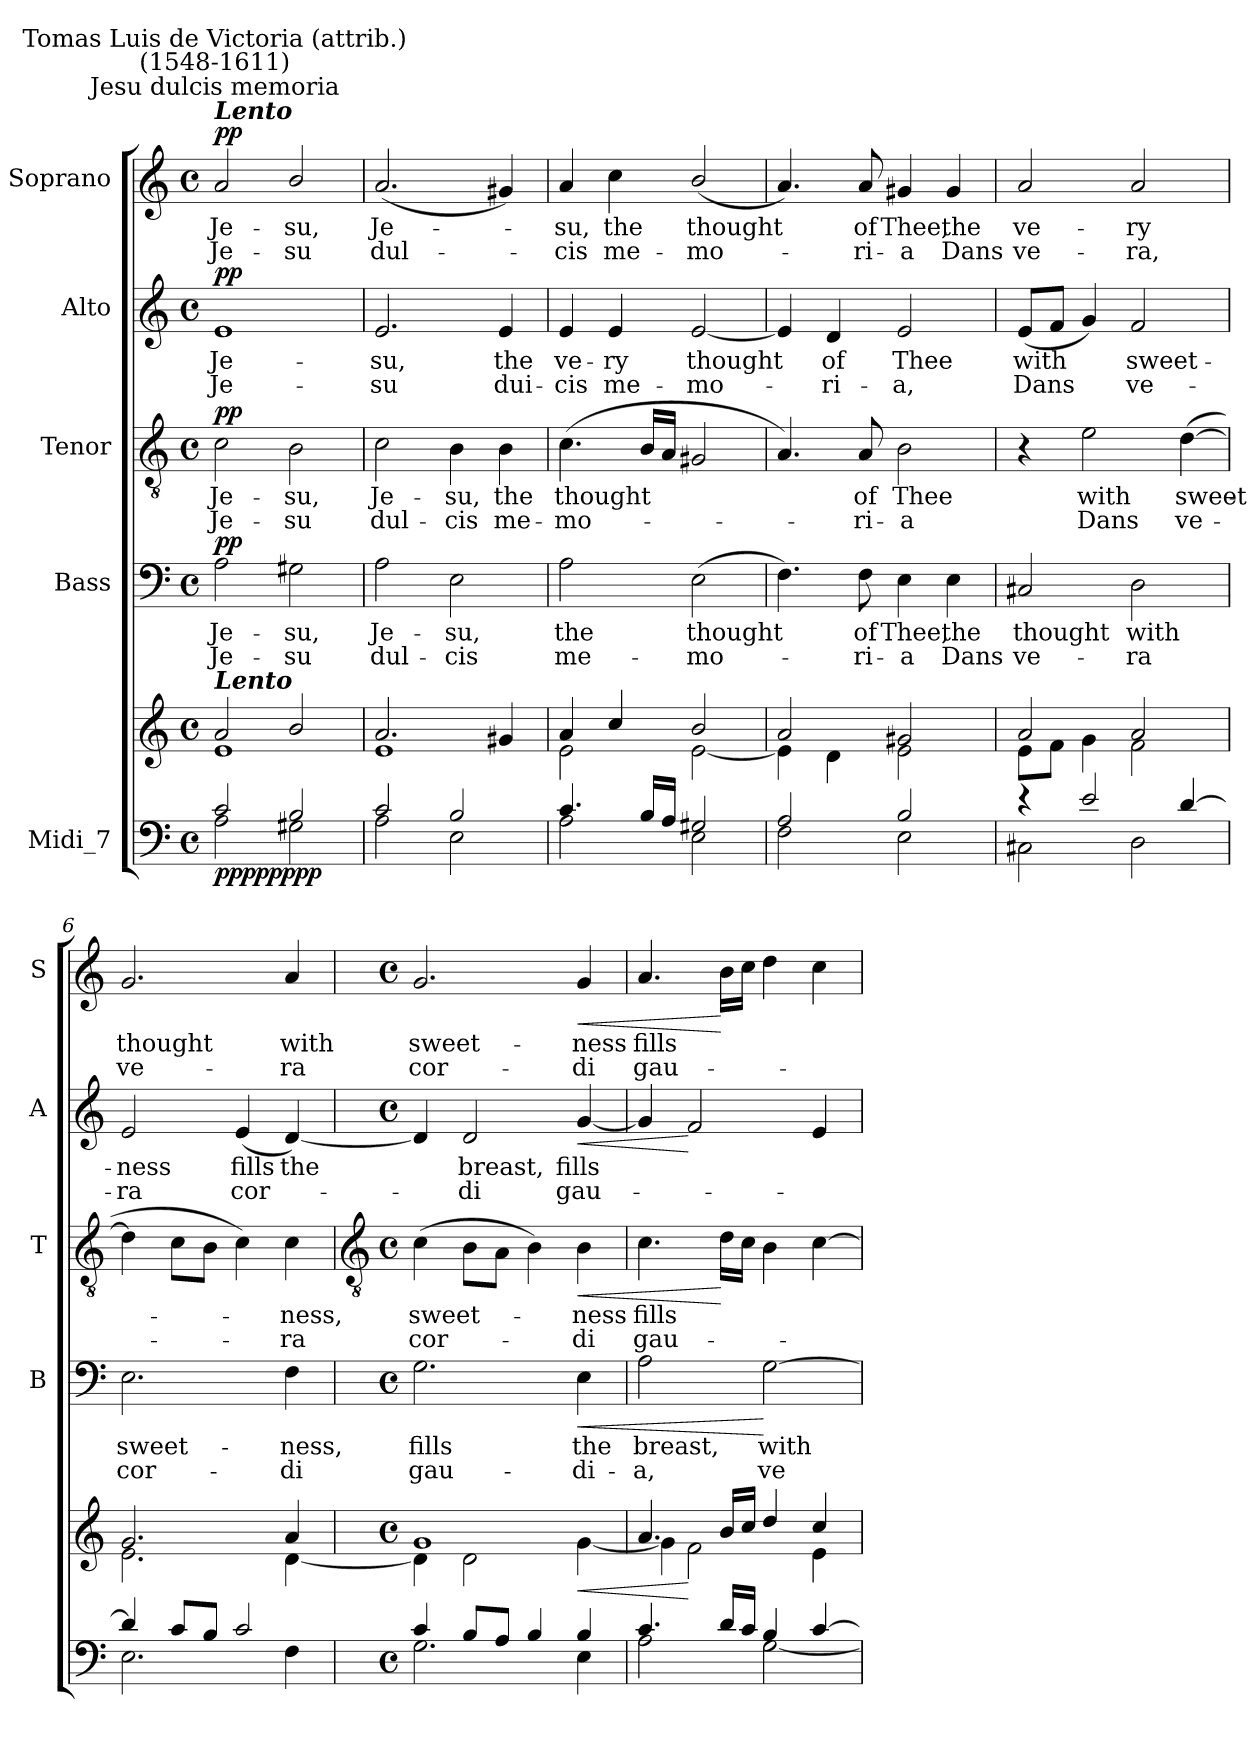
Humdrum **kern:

**kern	**kern	**dynam	**kern	**text	**text	**dynam	**kern	**text	**text	**dynam	**kern	**text	**text	**dynam	**kern	**text	**text	**dynam
*part5	*part5	*part5	*part4	*part4	*part4	*part4	*part3	*part3	*part3	*part3	*part2	*part2	*part2	*part2	*part1	*part1	*part1	*part1
*staff6	*staff5	*staff5/6	*staff4	*staff4	*staff4	*staff4	*staff3	*staff3	*staff3	*staff3	*staff2	*staff2	*staff2	*staff2	*staff1	*staff1	*staff1	*staff1
*I"Midi_7	*	*	*I"Bass	*	*	*	*I"Tenor	*	*	*	*I"Alto	*	*	*	*I"Soprano	*	*	*
*	*	*	*I'B	*	*	*	*I'T	*	*	*	*I'A	*	*	*	*I'S	*	*	*
*clefF4	*clefG2	*	*clefF4	*	*	*	*clefGv2	*	*	*	*clefG2	*	*	*	*clefG2	*	*	*
*k[]	*k[]	*	*k[]	*	*	*	*k[]	*	*	*	*k[]	*	*	*	*k[]	*	*	*
*C:	*C:	*	*C:	*	*	*	*C:	*	*	*	*C:	*	*	*	*C:	*	*	*
*M4/4	*M4/4	*	*M4/4	*	*	*	*M4/4	*	*	*	*M4/4	*	*	*	*M4/4	*	*	*
*met(c)	*met(c)	*	*met(c)	*	*	*	*met(c)	*	*	*	*met(c)	*	*	*	*met(c)	*	*	*
=1	=1	=1	=1	=1	=1	=1	=1	=1	=1	=1	=1	=1	=1	=1	=1	=1	=1	=1
*^	*^	*	*	*	*	*	*	*	*	*	*	*	*	*	*	*	*	*
!	!	!	!	!	!	!	!	!	!	!	!	!	!	!	!	!	!LO:TX:a:Bi:t=Lento	!	!	!
!	!	!	!	!	!	!	!	!	!	!	!	!	!	!	!	!	!LO:TX:a:cj:t=Jesu dulcis memoria	!	!	!
!	!	!	!	!	!	!	!	!	!	!	!	!	!	!	!	!	!LO:TX:a:cj:t=Tomas Luis de Victoria (attrib.)\n(1548-1611)	!	!	!
!	!	!LO:TX:a:Bi:t=Lento	!	!	!	!	!	!	!	!	!	!	!	!	!	!	!	!	!	!
!	!	!	!	!LO:DY:b=2	!	!LO:LY:b	!LO:LY:b	!	!	!LO:LY:b	!LO:LY:b	!	!	!LO:LY:b	!LO:LY:b	!	!	!LO:LY:b	!LO:LY:b	!
!	!	!	!	!LO:DY:n=1:b=2	!	!	!	!	!	!	!	!	!	!	!	!	!	!	!	!
!	!	!	!	!LO:DY:n=2:b	!	!	!	!	!	!	!	!	!	!	!	!	!	!	!	!
!	!	!	!	!LO:DY:n=3:b	!	!	!	!LO:DY:b	!	!	!	!LO:DY:b	!	!	!	!LO:DY:b	!	!	!	!LO:DY:b
2c/	2A\	2a/	1e\	pp pp pp pp	2A	Je-	-Je-	pp	2c	Je-	-Je-	pp	1e	Je-	-Je-	pp	2a	Je-	-Je-	pp
!	!	!	!	!	!	!LO:LY:b	!LO:LY:b	!	!	!LO:LY:b	!LO:LY:b	!	!	!	!	!	!	!LO:LY:b	!LO:LY:b	!
2B/	2G#X\	2b/	.	.	2G#X	-su,	su	.	2B	-su,	su	.	.	.	.	.	2b/	-su,	su	.
=2	=2	=2	=2	=2	=2	=2	=2	=2	=2	=2	=2	=2	=2	=2	=2	=2	=2	=2	=2	=2
!	!	!	!	!	!	!LO:LY:b	!LO:LY:b	!	!	!LO:LY:b	!LO:LY:b	!	!	!LO:LY:b	!LO:LY:b	!	!	!LO:LY:b	!LO:LY:b	!
2c/	2A\	2.a/	1e\	.	2A	Je-	-dul-	.	2c	Je-	-dul-	.	2.e	-su,	su	.	(<2.a	Je-	dul-	.
!	!	!	!	!	!	!LO:LY:b	!LO:LY:b	!	!	!LO:LY:b	!LO:LY:b	!	!	!	!	!	!	!	!	!
2B/	2E\	.	.	.	2E	-su,	cis	.	4B	-su,	cis	.	.	.	.	.	.	.	.	.
!	!	!	!	!	!	!	!	!	!	!LO:LY:b	!LO:LY:b	!	!	!LO:LY:b	!LO:LY:b	!	!	!	!	!
.	.	4g#X/	.	.	.	.	.	.	4B	the	me-	.	4e	the	dui-	.	4g#X)	.	.	.
=3	=3	=3	=3	=3	=3	=3	=3	=3	=3	=3	=3	=3	=3	=3	=3	=3	=3	=3	=3	=3
!	!	!	!	!	!	!LO:LY:b	!LO:LY:b	!	!	!LO:LY:b	!LO:LY:b	!	!	!LO:LY:b	!LO:LY:b	!	!	!LO:LY:b	!LO:LY:b	!
4.c/	2A\	4a/	2e\	.	2A	the	me-	.	(<4.c	-thought	mo-	.	4e	-ve-	-cis	.	4a	su,	cis	.
!	!	!	!	!	!	!	!	!	!	!	!	!	!	!LO:LY:b	!LO:LY:b	!	!	!LO:LY:b	!LO:LY:b	!
.	.	4cc/	.	.	.	.	.	.	.	.	.	.	4e	ry	me-	.	4cc	the	me-	.
16B/LL	.	.	.	.	.	.	.	.	16BLL	.	.	.	.	.	.	.	.	.	.	.
16A/JJ	.	.	.	.	.	.	.	.	16AJJ	.	.	.	.	.	.	.	.	.	.	.
!	!	!	!	!	!	!LO:LY:b	!LO:LY:b	!	!	!	!	!	!	!LO:LY:b	!LO:LY:b	!	!	!LO:LY:b	!LO:LY:b	!
2G#X/	2E\	2b/	[2e\	.	(>2E	-thought	mo-	.	2G#X	.	.	.	[2e	-thought	mo-	.	(<2b/	-thought	mo-	.
=4	=4	=4	=4	=4	=4	=4	=4	=4	=4	=4	=4	=4	=4	=4	=4	=4	=4	=4	=4	=4
2A/	2F\	2a/	4e\]	.	4.F)	.	.	.	4.A)	.	.	.	4e]	.	.	.	4.a)	.	.	.
!	!	!	!	!	!	!	!	!	!	!	!	!	!	!LO:LY:b	!LO:LY:b	!	!	!	!	!
.	.	.	4d\	.	.	.	.	.	.	.	.	.	4d	of	ri-	.	.	.	.	.
!	!	!	!	!	!	!LO:LY:b	!LO:LY:b	!	!	!LO:LY:b	!LO:LY:b	!	!	!	!	!	!	!LO:LY:b	!LO:LY:b	!
.	.	.	.	.	8F	of	ri-	.	8A	of	ri-	.	.	.	.	.	8a	of	ri-	.
!	!	!	!	!	!	!LO:LY:b	!LO:LY:b	!	!	!LO:LY:b	!LO:LY:b	!	!	!LO:LY:b	!LO:LY:b	!	!	!LO:LY:b	!LO:LY:b	!
2B/	2E\	2g#X/	2e\	.	4E	-Thee,	a	.	2B	-Thee	a	.	2e	-Thee	a,	.	4g#X	-Thee,	a	.
!	!	!	!	!	!	!LO:LY:b	!LO:LY:b	!	!	!	!	!	!	!	!	!	!	!LO:LY:b	!LO:LY:b	!
.	.	.	.	.	4E	the	Dans	.	.	.	.	.	.	.	.	.	4g#	the	Dans	.
=5	=5	=5	=5	=5	=5	=5	=5	=5	=5	=5	=5	=5	=5	=5	=5	=5	=5	=5	=5	=5
!	!	!	!	!	!	!LO:LY:b	!LO:LY:b	!	!	!	!	!	!	!LO:LY:b	!LO:LY:b	!	!	!LO:LY:b	!LO:LY:b	!
4r	2C#X\	2a/	8e\L	.	2C#X	thought	ve-	.	4r	.	.	.	(<8eL	with	Dans	.	2a	ve-	-ve-	.
.	.	.	8f\J	.	.	.	.	.	.	.	.	.	8fJ	.	.	.	.	.	.	.
!	!	!	!	!	!	!	!	!	!	!LO:LY:b	!LO:LY:b	!	!	!	!	!	!	!	!	!
2e/	.	.	4g\	.	.	.	.	.	2e	with	Dans	.	4g)	.	.	.	.	.	.	.
!	!	!	!	!	!	!LO:LY:b	!LO:LY:b	!	!	!	!	!	!	!LO:LY:b	!LO:LY:b	!	!	!LO:LY:b	!LO:LY:b	!
.	2D\	2a/	2f\	.	2D	-with	ra	.	.	.	.	.	2f	sweet-	-ve-	.	2a	-ry	ra,	.
!	!	!	!	!	!	!	!	!	!	!LO:LY:b	!LO:LY:b	!	!	!	!	!	!	!	!	!
[4d/	.	.	.	.	.	.	.	.	(>[4d	sweet-	ve-	.	.	.	.	.	.	.	.	.
=6	=6	=6	=6	=6	=6	=6	=6	=6	=6	=6	=6	=6	=6	=6	=6	=6	=6	=6	=6	=6
!	!	!	!	!	!	!LO:LY:b	!LO:LY:b	!	!	!	!	!	!	!LO:LY:b	!LO:LY:b	!	!	!LO:LY:b	!LO:LY:b	!
4d/]	2.E\	2.g/	2.e\	.	2.E	sweet-	-cor-	.	4d]	.	.	.	2e	-ness	ra	.	2.g	thought	ve-	.
8c/L	.	.	.	.	.	.	.	.	8cL	.	.	.	.	.	.	.	.	.	.	.
8B/J	.	.	.	.	.	.	.	.	8BJ	.	.	.	.	.	.	.	.	.	.	.
!	!	!	!	!	!	!	!	!	!	!	!	!	!	!LO:LY:b	!LO:LY:b	!	!	!	!	!
2c/	.	.	.	.	.	.	.	.	4c)	.	.	.	(<4e	fills	cor-	.	.	.	.	.
!	!	!	!	!	!	!LO:LY:b	!LO:LY:b	!	!	!LO:LY:b	!LO:LY:b	!	!	!LO:LY:b	!	!	!	!LO:LY:b	!LO:LY:b	!
.	4F\	4a/	[4d\	.	4F	-ness,	di	.	4c	ness,	ra	.	[4d)	the	.	.	4a	-with	ra	.
!!LO:LB:g=z
=7	=7	=7	=7	=7	=7	=7	=7	=7	=7	=7	=7	=7	=7	=7	=7	=7	=7	=7	=7	=7
*	*	*	*	*	*	*	*	*	*clefGv2	*	*	*	*	*	*	*	*	*	*	*
*M4/4	*	*M4/4	*	*	*M4/4	*	*	*	*M4/4	*	*	*	*M4/4	*	*	*	*M4/4	*	*	*
*met(c)	*	*met(c)	*	*	*met(c)	*	*	*	*met(c)	*	*	*	*met(c)	*	*	*	*met(c)	*	*	*
!	!	!	!	!	!	!LO:LY:b	!LO:LY:b	!	!	!LO:LY:b	!LO:LY:b	!	!	!	!	!	!	!LO:LY:b	!LO:LY:b	!
4c/	2.G\	1g/	4d\]	.	2.G	fills	gau-	.	(>4c	sweet-	cor-	.	4d]	.	.	.	2.g	sweet-	-cor-	.
!	!	!	!	!	!	!	!	!	!	!	!	!	!	!LO:LY:b	!LO:LY:b	!	!	!	!	!
8B/L	.	.	2d\	.	.	.	.	.	8B\L	.	.	.	2d	breast,	di	.	.	.	.	.
8A/J	.	.	.	.	.	.	.	.	8A\J	.	.	.	.	.	.	.	.	.	.	.
4B/	.	.	.	.	.	.	.	.	4B)	.	.	.	.	.	.	.	.	.	.	.
!	!	!	!	!LO:HP:b	!	!LO:LY:b	!LO:LY:b	!LO:HP:b	!	!LO:LY:b	!LO:LY:b	!LO:HP:b	!	!LO:LY:b	!LO:LY:b	!LO:HP:b	!	!LO:LY:b	!LO:LY:b	!LO:HP:b
4B/	4E\	.	[4g\	<	4E	-the	di-	<	4B	ness	di	<	[4g	fills	gau-	<	4g	-ness	di	<
=8	=8	=8	=8	=8	=8	=8	=8	=8	=8	=8	=8	=8	=8	=8	=8	=8	=8	=8	=8	=8
!	!	!	!	!	!	!LO:LY:b	!LO:LY:b	!	!	!LO:LY:b	!LO:LY:b	!	!	!	!	!	!	!LO:LY:b	!LO:LY:b	!
4.c/	2A\	4.a/	4g\]	.	2A	-breast,	a,	.	4.c	fills	gau-	.	4g]	.	.	.	4.a	fills	gau-	.
.	.	.	2f\	[	.	.	.	.	.	.	.	.	2f	.	.	[	.	.	.	.
16d/LL	.	16b/LL	.	.	.	.	.	.	16dLL	.	.	[	.	.	.	.	16bLL	.	.	[
16c/JJ	.	16cc/JJ	.	.	.	.	.	.	16cJJ	.	.	.	.	.	.	.	16ccJJ	.	.	.
!	!	!	!	!	!	!LO:LY:b	!LO:LY:b	!	!	!	!	!	!	!	!	!	!	!	!	!
4B/	[2G\	4dd/	.	.	[2G	with	ve-	[	4B	.	.	.	.	.	.	.	4dd	.	.	.
[4c/	.	4cc/	4e\	.	.	.	.	.	[4c	.	.	.	4e	.	.	.	4cc	.	.	.
*v	*v	*	*	*	*	*	*	*	*	*	*	*	*	*	*	*	*	*	*	*
*	*v	*v	*	*	*	*	*	*	*	*	*	*	*	*	*	*	*	*	*
=	=	=	=	=	=	=	=	=	=	=	=	=	=	=	=	=	=	=
*-	*-	*-	*-	*-	*-	*-	*-	*-	*-	*-	*-	*-	*-	*-	*-	*-	*-	*-
